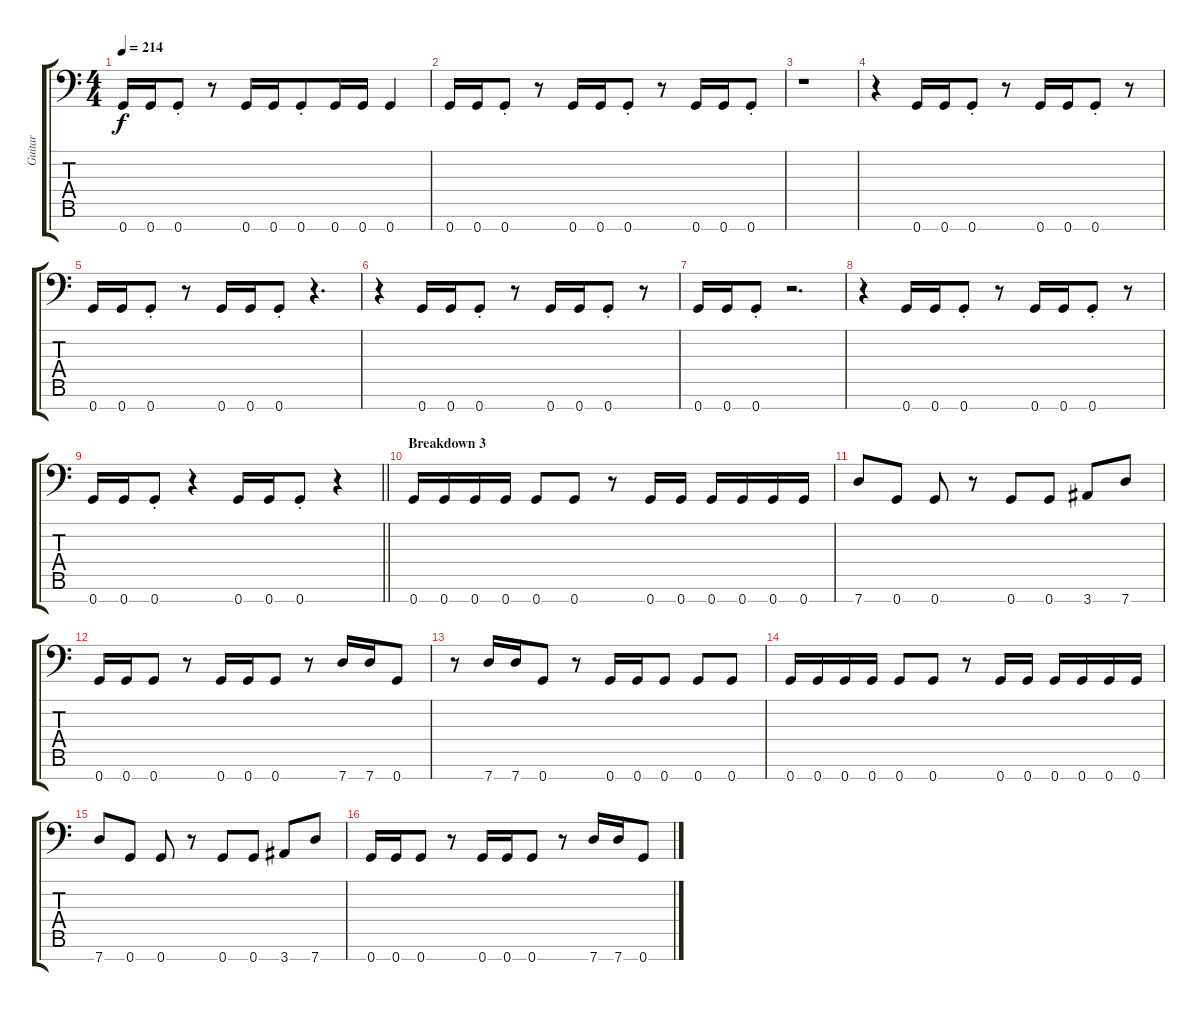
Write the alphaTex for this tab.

\track ("Guitar" "Guitar") {instrument distortionguitar}
\staff {score tabs}
\tuning (D4 A3 F3 C3 G2 D2 G1) {hide}
\ts (4 4)
\tempo 214
\clef f4
\ks c
0.7.16{dy f} 0.7.16{beam merge} 0.7{st}.8 r.8 0.7.16 0.7.16{beam merge} 0.7{st}.8 0.7.16 0.7.16 0.7.4 |
0.7.16 0.7.16 0.7{st}.8 r.8 0.7.16 0.7.16{beam merge} 0.7{st}.8 r.8 0.7.16 0.7.16 0.7{st}.8 |
r.1 |
r.4 0.7.16 0.7.16 0.7{st}.8 r.8 0.7.16 0.7.16{beam merge} 0.7{st}.8 r.8 |
0.7.16 0.7.16{beam merge} 0.7{st}.8 r.8 0.7.16 0.7.16{beam merge} 0.7{st}.8 r.4{d} |
r.4 0.7.16 0.7.16{beam merge} 0.7{st}.8 r.8 0.7.16 0.7.16{beam merge} 0.7{st}.8 r.8 |
0.7.16 0.7.16{beam merge} 0.7{st}.8 r.2{d} |
r.4 0.7.16 0.7.16{beam merge} 0.7{st}.8 r.8 0.7.16 0.7.16{beam merge} 0.7{st}.8 r.8 |
\barLineRight lightlight
0.7.16 0.7.16{beam merge} 0.7{st}.8 r.4 0.7.16 0.7.16{beam merge} 0.7{st}.8 r.4 |
\section ("" "Breakdown 3")
0.7.16 0.7.16 0.7.16 0.7.16 0.7.8 0.7.8 r.8 0.7.16{beam merge} 0.7.16 0.7.16 0.7.16 0.7.16 0.7.16 |
7.7.8 0.7.8 0.7.8 r.8 0.7.8 0.7.8 3.7.8 7.7.8 |
0.7.16 0.7.16{beam merge} 0.7.8 r.8 0.7.16 0.7.16{beam merge} 0.7.8 r.8 7.7.16 7.7.16{beam merge} 0.7.8 |
r.8 7.7.16 7.7.16{beam merge} 0.7.8 r.8 0.7.16 0.7.16 0.7.8 0.7.8 0.7.8 |
0.7.16 0.7.16 0.7.16 0.7.16 0.7.8 0.7.8 r.8 0.7.16{beam merge} 0.7.16 0.7.16 0.7.16 0.7.16 0.7.16 |
7.7.8 0.7.8 0.7.8 r.8 0.7.8 0.7.8 3.7.8 7.7.8 |
0.7.16 0.7.16{beam merge} 0.7.8 r.8 0.7.16 0.7.16{beam merge} 0.7.8 r.8 7.7.16 7.7.16{beam merge} 0.7.8
